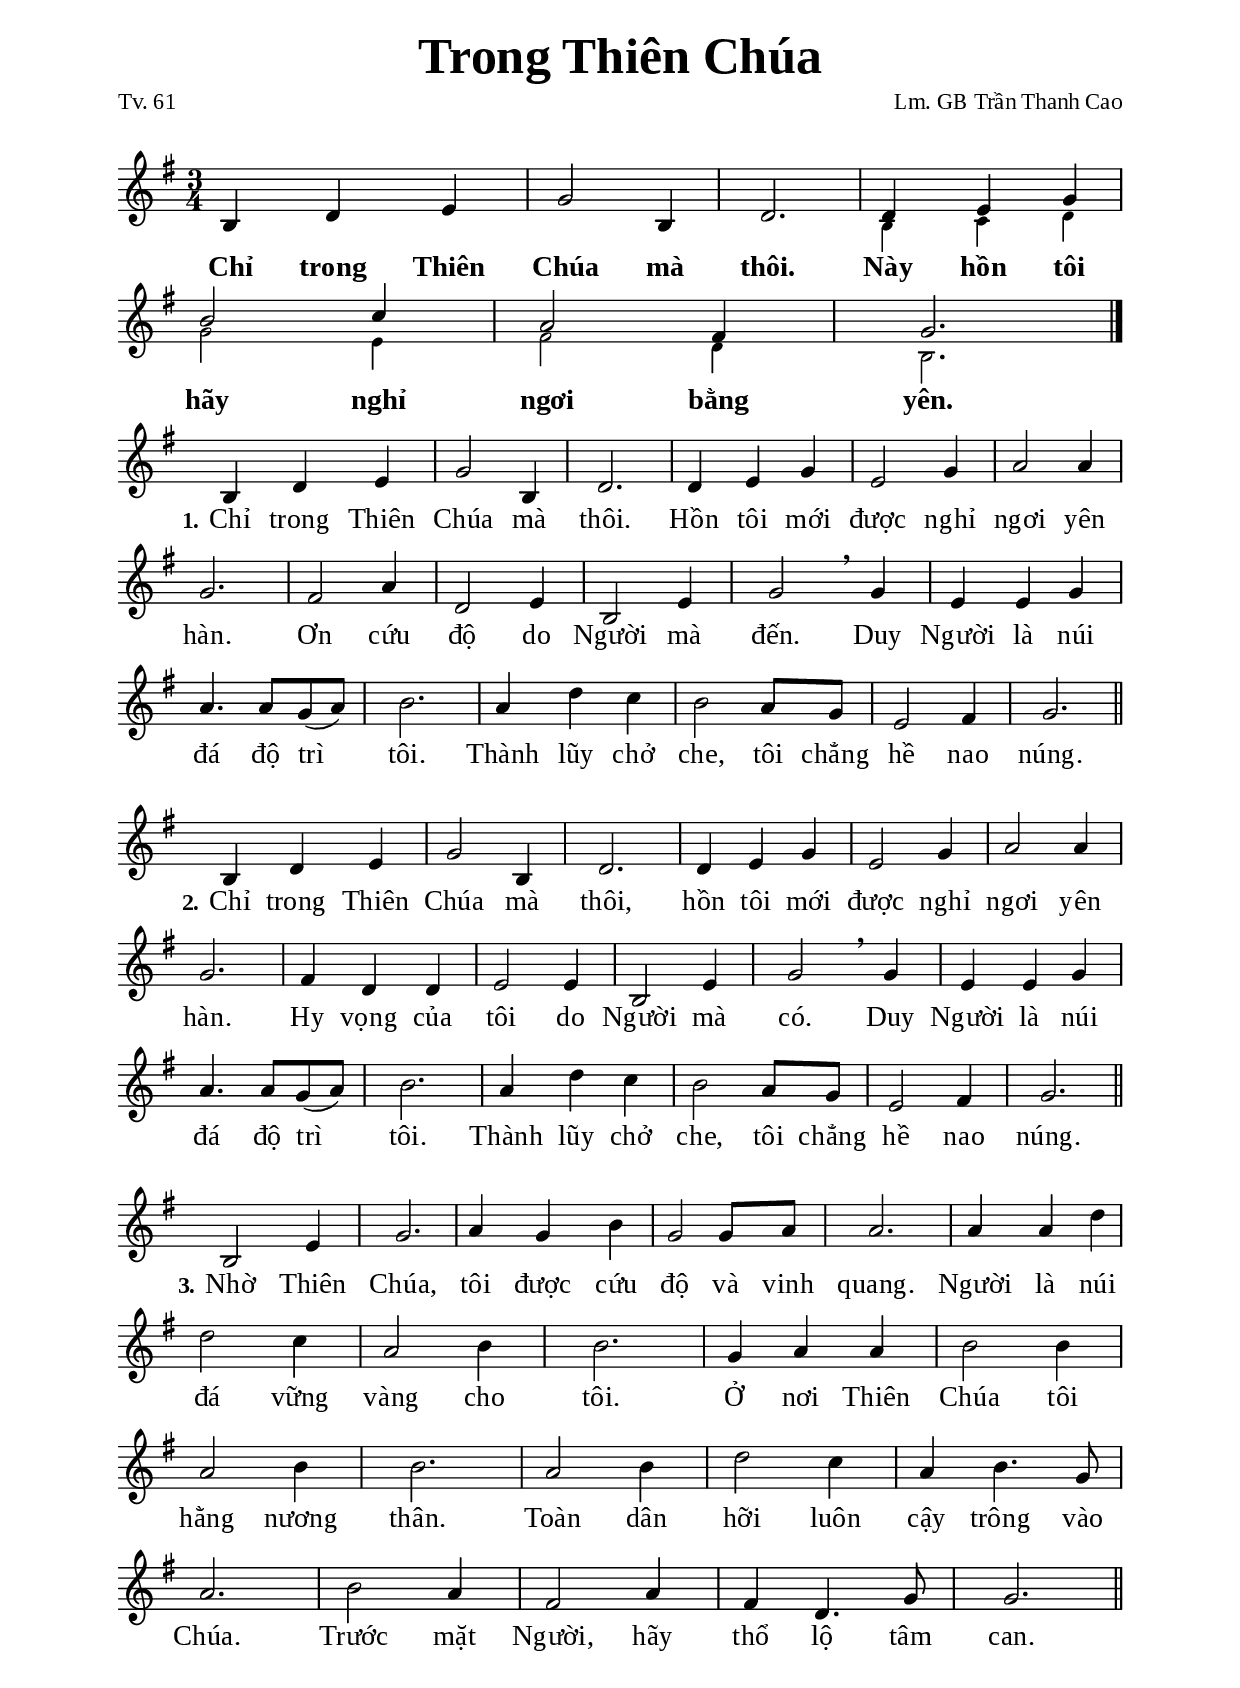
% Cài đặt chung
\version "2.22.1"
\include "english.ly"

\header {
  title = \markup { \fontsize #3 "Trong Thiên Chúa" }
  poet = "Tv. 61"
  composer = "Lm. GB Trần Thanh Cao"
  arranger = " "
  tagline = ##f
}

\paper {
  #(set-paper-size "a4")
  top-margin = 10\mm
  bottom-margin = 10\mm
  left-margin = 20\mm
  right-margin = 20\mm
  indent = #0
  #(define fonts
    (make-pango-font-tree
      "Liberation Serif"
      "Liberation Serif"
      "Liberation Serif"
      (/ 20 20)))
  page-count = #1
}

% Nhạc điệp khúc
nhacDiepKhucSop = \relative c' {
  b4 d e |
  g2 b,4 |
  d2. |
  d4 e g |
  b2 c4 |
  a2 fs4 |
  g2. \bar "|."
}

nhacDiepKhucBas = \relative c' {
  \skip 2.
  \skip 2.
  \skip 2.
  b4 c d |
  g2 e4 |
  fs2 d4 |
  b2.
}

% Nhạc phiên khúc
nhacPhienKhucMot = \relative c' {
  b4 d e |
  g2 b,4 |
  d2. |
  d4 e g |
  e2 g4 |
  a2 a4 |
  g2. |
  fs2 a4 |
  d,2 e4 |
  b2 e4 |
  g2 \breathe g4 |
  e4 e g |
  a4. a8 g (a) |
  b2. |
  a4 d c |
  b2 a8 g |
  e2 fs4 |
  g2. \bar "||"
}

nhacPhienKhucHai = \relative c' {
  b4 d e |
  g2 b,4 |
  d2. |
  d4 e g |
  e2 g4 |
  a2 a4 |
  g2. |
  fs4 d d |
  e2 e4 |
  b2 e4 |
  g2 \breathe g4 |
  e4 e g |
  a4. a8 g (a) |
  b2. |
  a4 d c |
  b2 a8 g |
  e2 fs4 |
  g2. \bar "||"
}

nhacPhienKhucBa = \relative c' {
  b2 e4 |
  g2. |
  a4 g b |
  g2 g8 a |
  a2. |
  a4 a d |
  d2 c4 |
  a2 b4 |
  b2. |
  g4 a a |
  b2 b4 |
  a2 b4 |
  b2. |
  a2 b4 |
  d2 c4 |
  a b4. g8 |
  a2. |
  b2 a4 |
  fs2 a4 |
  fs d4. g8 |
  g2. \bar "||"
}

% Lời điệp khúc
loiDiepKhuc = \lyricmode {
  Chỉ trong Thiên Chúa mà thôi.
  Này hồn tôi hãy nghỉ ngơi bằng yên.
}

% Lời phiên khúc
loiPhienKhucMot = \lyricmode {
  \set stanza = #"1."
  Chỉ trong Thiên Chúa mà thôi.
  Hồn tôi mới được nghỉ ngơi yên hàn.
  Ơn cứu độ do Người mà đến.
  Duy Người là núi đá độ trì tôi.
  Thành lũy chở che, tôi chẳng hề nao núng.
}

loiPhienKhucHai = \lyricmode {
  \set stanza = #"2."
  Chỉ trong Thiên Chúa mà thôi,
  hồn tôi mới được nghỉ ngơi yên hàn.
  Hy vọng của tôi do Người mà có.
  Duy Người là núi đá độ trì tôi.
  Thành lũy chở che, tôi chẳng hề nao núng.
}

loiPhienKhucBa = \lyricmode {
  \set stanza = #"3."
  Nhờ Thiên Chúa, tôi được cứu độ và vinh quang.
  Người là núi đá vững vàng cho tôi.
  Ở nơi Thiên Chúa tôi hằng nương thân.
  Toàn dân hỡi luôn cậy trông vào Chúa.
  Trước mặt Người, hãy thổ lộ tâm can.
}


% Dàn trang
\score {
  \new ChoirStaff <<
    \new Staff = diepKhuc \with {
        \consists "Merge_rests_engraver"
        %\magnifyStaff #(magstep +1)
      }
      <<
      \new Voice = beSop {
        \voiceOne \key g \major \time 3/4 \nhacDiepKhucSop
      }
      \new Voice = beBas {
        \override NoteHead.font-size = #-2
        \voiceTwo \key g \major \time 3/4 \nhacDiepKhucBas
      }
    >>
    \new Lyrics \lyricsto beSop \loiDiepKhuc
  >>
  \layout {
    \override Lyrics.LyricText.font-series = #'bold
    \override Lyrics.LyricText.font-size = #+2
    \override Lyrics.LyricSpace.minimum-distance = #4.5
    \override Score.BarNumber.break-visibility = ##(#f #f #f)
    \override Score.SpacingSpanner.uniform-stretching = ##t
  }
}

\score {
  \new ChoirStaff <<
    \new Staff = phienKhuc \with {
        %\magnifyStaff #(magstep +1)
      }
      <<
      \new Voice = beSop {
        \key g \major \time 3/4 \nhacPhienKhucMot
      }
    >>
    \new Lyrics \lyricsto beSop \loiPhienKhucMot
  >>
  \layout {
    \override Staff.TimeSignature.transparent = ##t
    \override Lyrics.LyricText.font-size = #+2
    \override Lyrics.LyricSpace.minimum-distance = #1.7
    \override Score.BarNumber.break-visibility = ##(#f #f #f)
    \override Score.SpacingSpanner.uniform-stretching = ##t
  }
}

\score {
  \new ChoirStaff <<
    \new Staff = phienKhuc \with {
        %\magnifyStaff #(magstep +1)
      }
      <<
      \new Voice = beSop {
        \key g \major \time 3/4 \nhacPhienKhucHai
      }
    >>
    \new Lyrics \lyricsto beSop \loiPhienKhucHai
  >>
  \layout {
    \override Staff.TimeSignature.transparent = ##t
    \override Lyrics.LyricText.font-size = #+2
    \override Lyrics.LyricSpace.minimum-distance = #1.4
    \override Score.BarNumber.break-visibility = ##(#f #f #f)
    \override Score.SpacingSpanner.uniform-stretching = ##t
  }
}

\score {
  \new ChoirStaff <<
    \new Staff = phienKhuc \with {
        %\magnifyStaff #(magstep +1)
      }
      <<
      \new Voice = beSop {
        \key g \major \time 3/4 \nhacPhienKhucBa
      }
    >>
    \new Lyrics \lyricsto beSop \loiPhienKhucBa
  >>
  \layout {
    \override Staff.TimeSignature.transparent = ##t
    \override Lyrics.LyricText.font-size = #+2
    \override Lyrics.LyricSpace.minimum-distance = #2.2
    \override Score.BarNumber.break-visibility = ##(#f #f #f)
    \override Score.SpacingSpanner.uniform-stretching = ##t
  }
}
